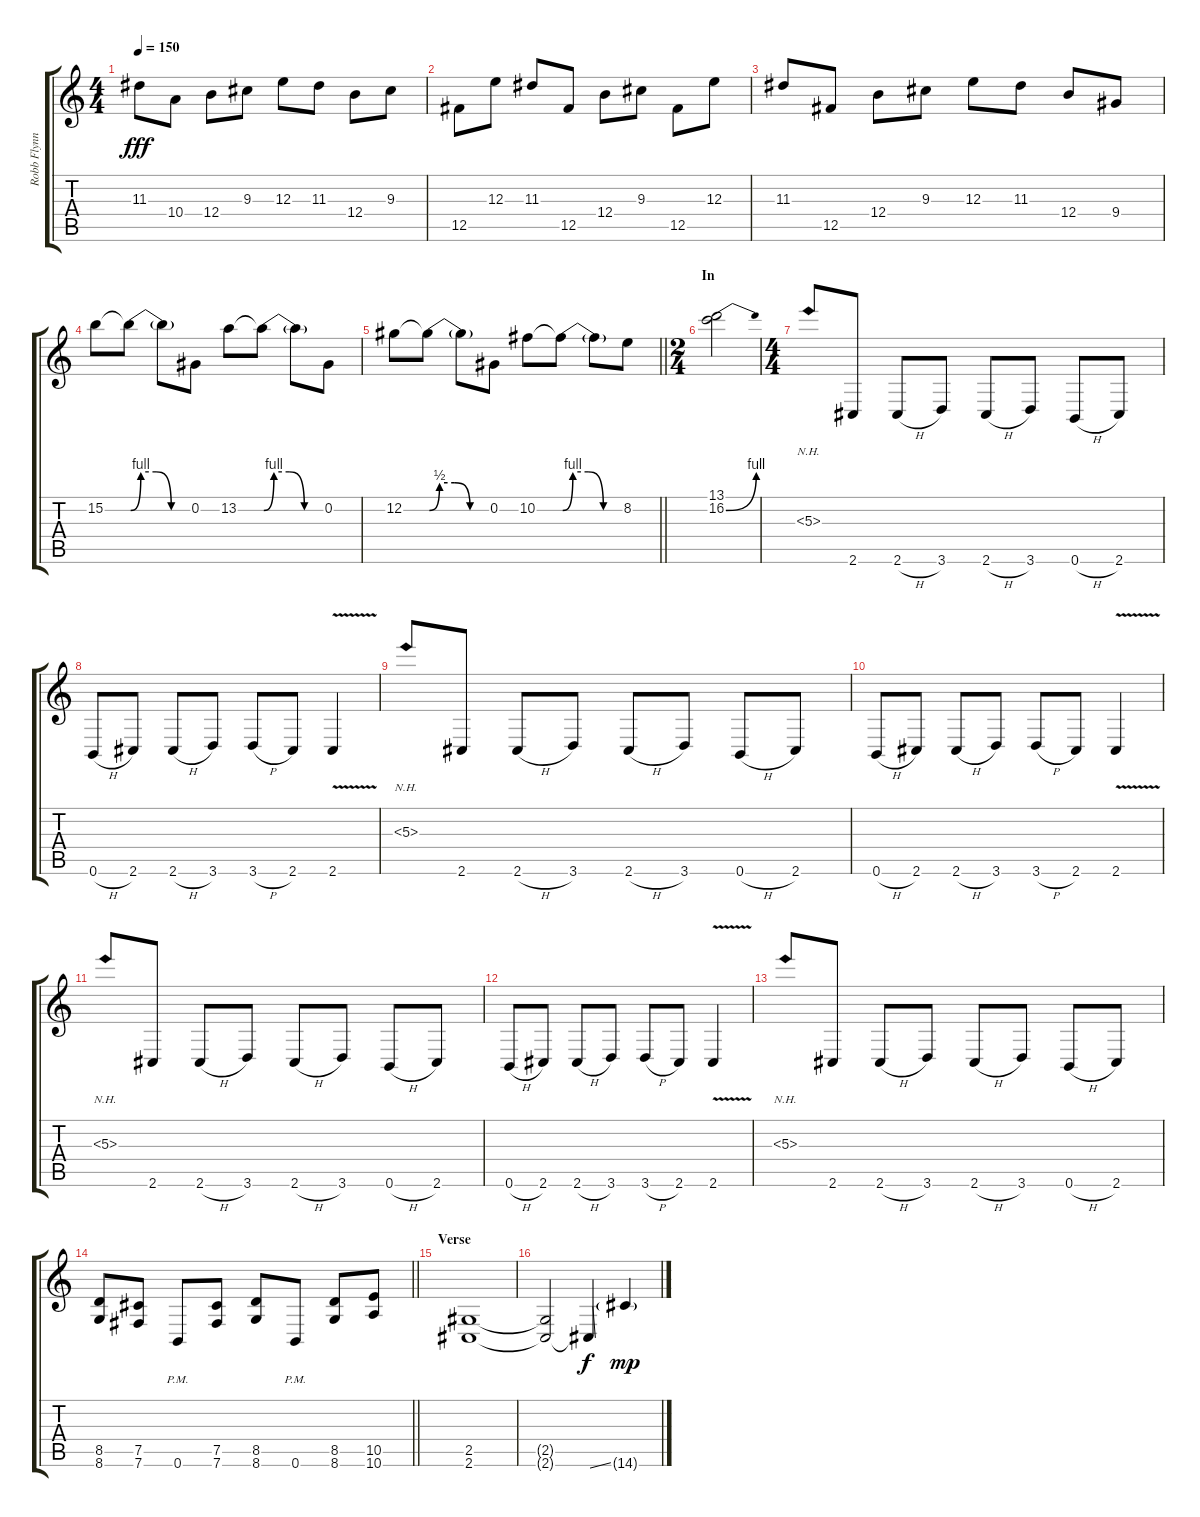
\track ("Robb Flynn" "Robb Flynn") {instrument distortionguitar}
\staff {score tabs}
\tuning (Db4 Ab3 E3 B2 Gb2 B1) {hide}
\ts (4 4)
\tempo 150
\clef g2
\ks c
11.3.8{dy fff} 10.4.8 12.4.8 9.3.8 12.3.8 11.3.8 12.4.8 9.3.8 |
12.5.8 12.3.8 11.3.8 12.5.8 12.4.8 9.3.8 12.5.8 12.3.8 |
11.3.8 12.5.8 12.4.8 9.3.8 12.3.8 11.3.8 12.4.8 9.4.8 |
15.2.8 15.2{be (custom 0 0 10 4 25 4 40 0 60 0) t}.8 15.2{t}.8 0.2.8 13.2.8 13.2{be (custom 0 0 10 4 25 4 40 0 60 0) t}.8 13.2{t}.8 0.2.8 |
\barLineRight lightlight
12.2.8 12.2{be (custom 0 0 10 2 25 2 40 0 60 0) t}.8 12.2{t}.8 0.2.8 10.2.8 10.2{be (custom 0 0 10 4 25 4 40 0 60 0) t}.8 10.2{t}.8 8.2.8 |
\ts (2 4)
\section ("" "In")
(13.1 16.2{be (bend 0 0 60 4)}).2 |
\ts (4 4)
5.3{nh}.8 2.6.8 2.6{h}.8 3.6.8 2.6{h}.8 3.6.8 0.6{h}.8 2.6.8 |
0.6{h}.8 2.6.8 2.6{h}.8 3.6.8 3.6{h}.8 2.6.8 2.6{v}.4 |
5.3{nh}.8 2.6.8 2.6{h}.8 3.6.8 2.6{h}.8 3.6.8 0.6{h}.8 2.6.8 |
0.6{h}.8 2.6.8 2.6{h}.8 3.6.8 3.6{h}.8 2.6.8 2.6{v}.4 |
5.3{nh}.8 2.6.8 2.6{h}.8 3.6.8 2.6{h}.8 3.6.8 0.6{h}.8 2.6.8 |
0.6{h}.8 2.6.8 2.6{h}.8 3.6.8 3.6{h}.8 2.6.8 2.6{v}.4 |
5.3{nh}.8 2.6.8 2.6{h}.8 3.6.8 2.6{h}.8 3.6.8 0.6{h}.8 2.6.8 |
\barLineRight lightlight
(8.5 8.6).8 (7.5 7.6).8 0.6{pm}.8 (7.5 7.6).8 (8.5 8.6).8 0.6{pm}.8 (8.5 8.6).8 (10.5 10.6).8 |
\section ("" "Verse")
(2.5 2.6).1 |
(2.5{t} 2.6{t}).2 2.6{ss t}.4{dy f} 14.6{ss g}.4{dy mp}
